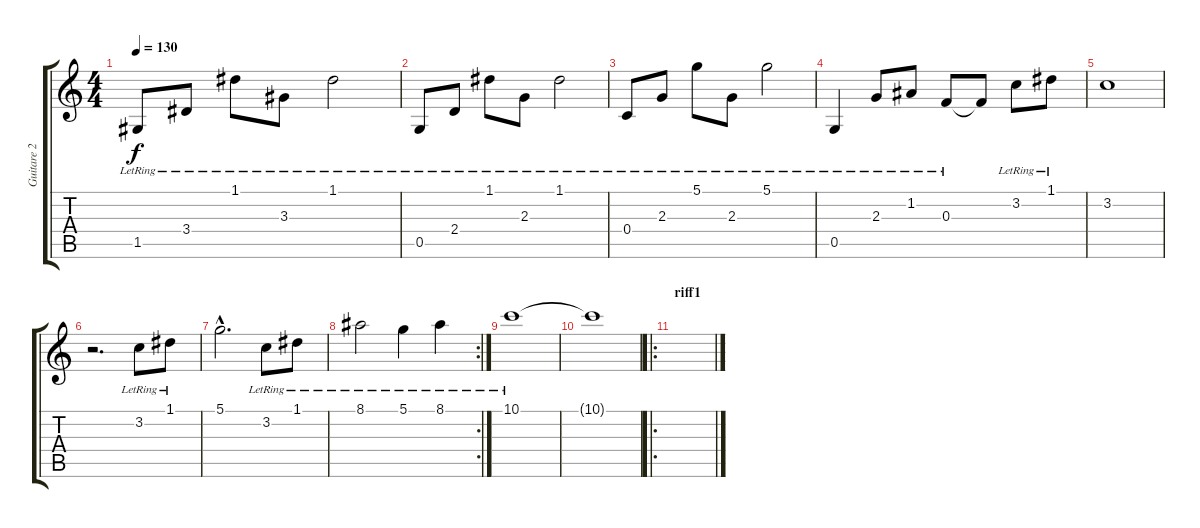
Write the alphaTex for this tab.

\track ("Guitare 2" "Guitare 2") {instrument acousticguitarsteel}
\staff {score tabs}
\tuning (D4 A3 F3 C3 G2 C2) {hide}
\ts (4 4)
\tempo 130
\clef g2
\ks c
1.5{lr}.8{dy f} 3.4{lr}.8 1.1{lr}.8 3.3{lr}.8 1.1{lr}.2 |
0.5{lr}.8 2.4{lr}.8 1.1{lr}.8 2.3{lr}.8 1.1{lr}.2 |
0.4{lr}.8 2.3{lr}.8 5.1{lr}.8 2.3{lr}.8 5.1{lr}.2 |
0.5{lr}.4 2.3{lr}.8 1.2{lr}.8 0.3{lr}.8 0.3{t}.8 3.2{lr}.8 1.1{lr}.8 |
3.2.1 |
r.2{d} 3.2{lr}.8 1.1{lr}.8 |
5.1{hac}.2{d} 3.2{lr}.8 1.1{lr}.8 |
\rc 2
8.1{lr}.2 5.1{lr}.4 8.1{lr}.4 |
10.1{lr}.1 |
10.1{t}.1 |
\ro
\section ("" "riff1")
